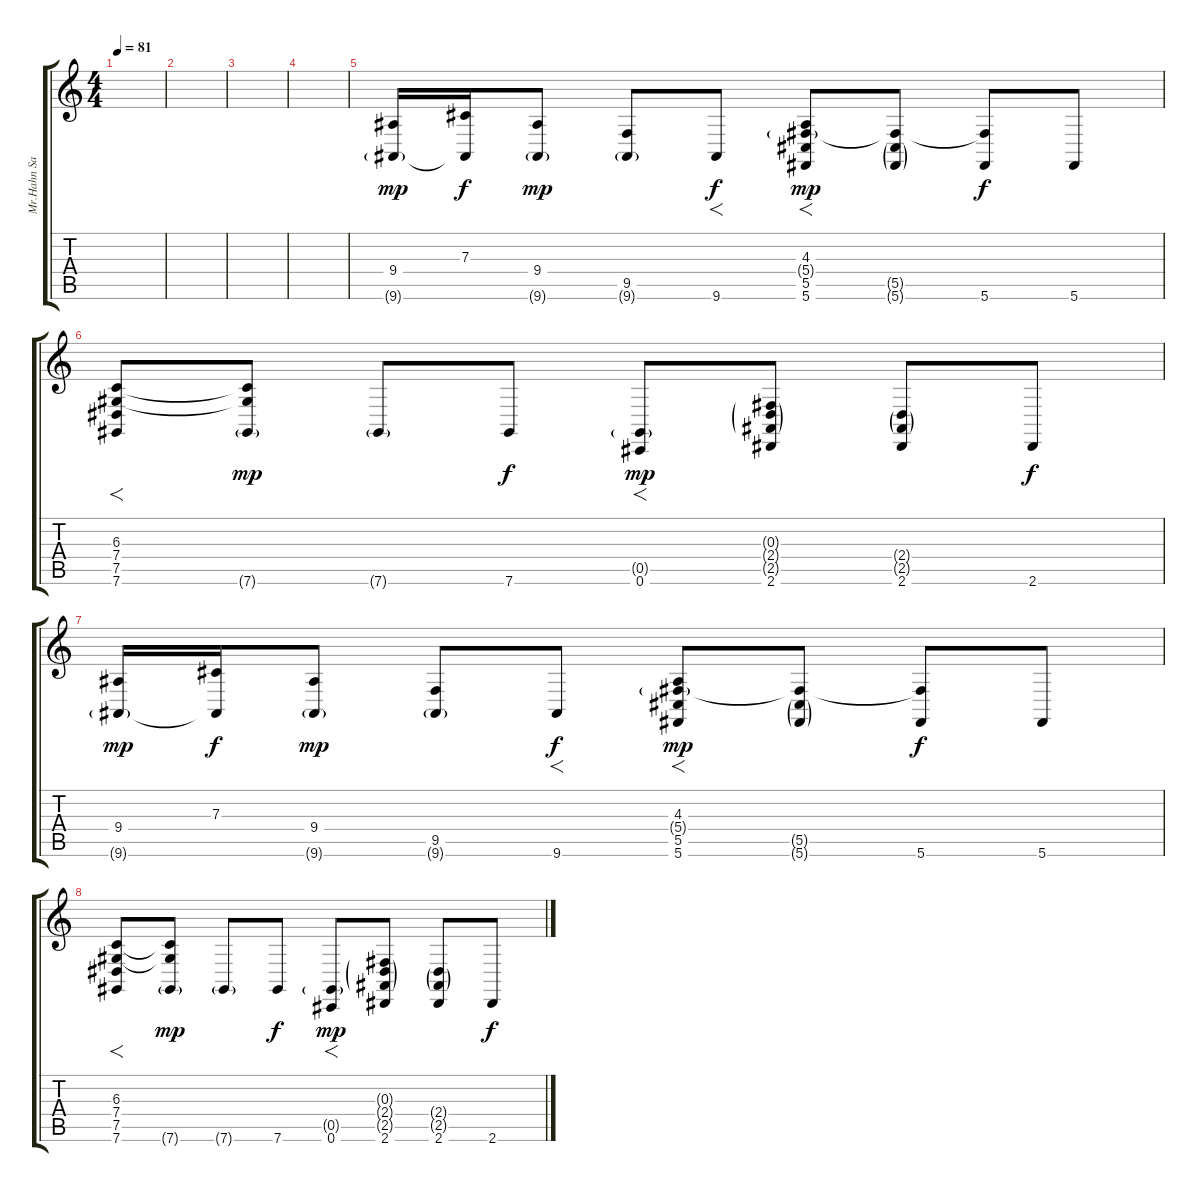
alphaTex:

\track ("Mr.Hahn Sampler1" "Mr.Hahn Sa") {instrument lead5charang}
\staff {score tabs}
\tuning (Eb4 Bb3 Gb3 Db3 Ab2 Db2) {hide}
\ts (4 4)
\tempo 81
\clef g2
\ks c
|
|
|
|
(9.4 9.6{g}).16{dy mp volume 9} (7.3 9.6{t}).16{dy f} (9.4 9.6{g}).8{dy mp} (9.5 9.6{g}).8 9.6.8{f dy f} (4.3 5.4{g} 5.5 5.6).8{f dy mp} (5.4{t} 5.5{g} 5.6{g}).8 (5.4{t} 5.6).8{dy f} 5.6.8 |
(6.3 7.4 7.5 7.6).8{f} (6.3{t} 7.4{t} 7.6{g}).8{dy mp} 7.6{g}.8 7.6.8{dy f} (0.5{g} 0.6).8{f dy mp} (0.3{g} 2.4{g} 2.5{g} 2.6).8 (2.4{g} 2.5{g} 2.6).8 2.6.8{dy f} |
(9.4 9.6{g}).16{dy mp} (7.3 9.6{t}).16{dy f} (9.4 9.6{g}).8{dy mp} (9.5 9.6{g}).8 9.6.8{f dy f} (4.3 5.4{g} 5.5 5.6).8{f dy mp} (5.4{t} 5.5{g} 5.6{g}).8 (5.4{t} 5.6).8{dy f} 5.6.8 |
(6.3 7.4 7.5 7.6).8{f} (6.3{t} 7.4{t} 7.6{g}).8{dy mp} 7.6{g}.8 7.6.8{dy f} (0.5{g} 0.6).8{f dy mp} (0.3{g} 2.4{g} 2.5{g} 2.6).8 (2.4{g} 2.5{g} 2.6).8 2.6.8{dy f}
